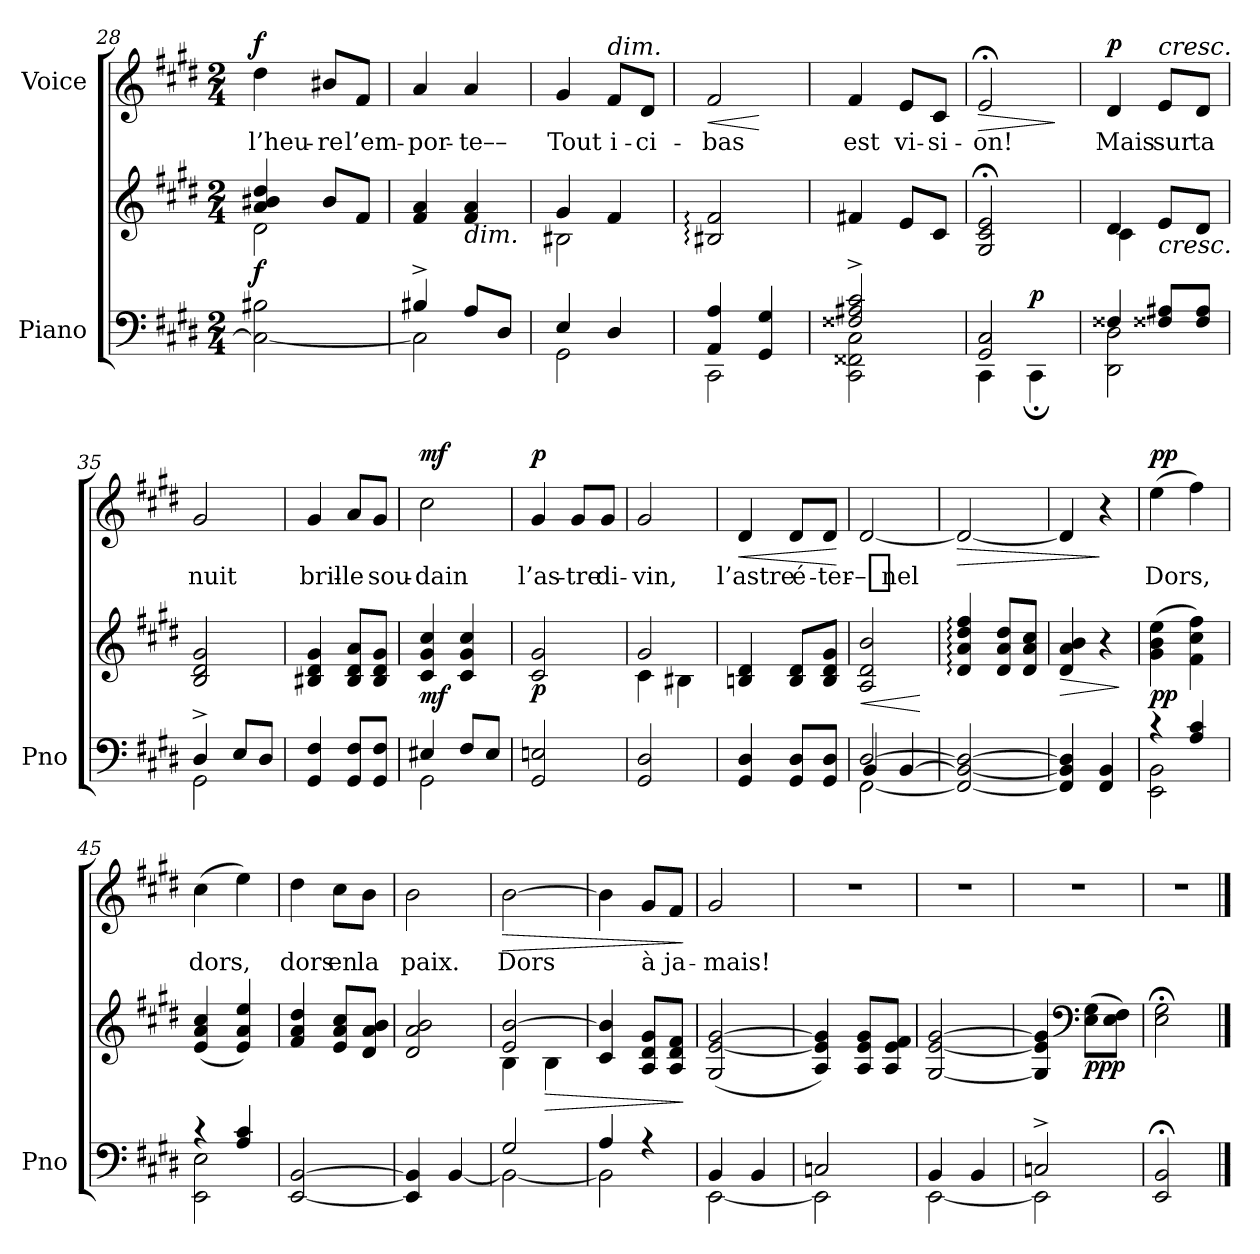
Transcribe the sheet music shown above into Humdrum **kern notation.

**kern	**kern	**dynam	**kern	**text	**dynam
*part2	*part2	*part2	*part1	*part1	*part1
*staff3	*staff2	*staff2/3	*staff1	*staff1	*staff1
*I"Piano	*	*	*I"Voice	*	*
*I'Pno	*	*	*	*	*
!!LO:PB:g=z
*clefF4	*clefG2	*	*clefG2	*	*
*k[f#c#g#d#]	*k[f#c#g#d#]	*	*k[f#c#g#d#]	*	*
*M2/4	*M2/4	*	*M2/4	*	*
=28	=28	=28	=28	=28	=28
*	*^	*	*	*	*
!	!	!	!LO:DY:b	!	!LO:LY:b	!LO:DY:a
2C#\_ 2B#X\	4a/ 4b#X/ 4dd#/	2d#\	f	4dd#\	l’heu-	f
!	!	!	!	!	!LO:LY:b	!
.	8b#/L	.	.	8b#X/L	-re	.
!	!	!	!	!	!LO:LY:b	!
.	8f#/J	.	.	8f#/J	l’em-	.
*	*v	*v	*	*	*	*
=29	=29	=29	=29	=29	=29
*^	*	*	*	*	*
!	!	!	!	!	!LO:LY:b	!
4B#X^/	2C#\]	4f#/ 4a/	.	4a/	-por-	.
!	!	!LO:TX:b:i:t=dim.	!	!	!	!
!	!	!	!	!	!LO:LY:b	!
8A/L	.	4f#/ 4a/	.	4a/	-te––	.
8D#/J	.	.	.	.	.	.
=30	=30	=30	=30	=30	=30	=30
*	*	*^	*	*	*	*
!	!	!	!	!	!	!LO:LY:b	!
4E/	2GG#\	4g#/	2B#X\	.	4g#/	Tout	.
!	!	!	!	!	!LO:TX:a:i:t=dim.	!	!
!	!	!	!	!	!	!LO:LY:b	!
4D#/	.	4f#/	.	.	8f#/L	i-	.
!	!	!	!	!	!	!LO:LY:b	!
.	.	.	.	.	8d#/J	-ci-	.
*	*	*v	*v	*	*	*	*
=31	=31	=31	=31	=31	=31	=31
!	!	!	!	!	!LO:LY:b	!LO:HP:b
*	*	*	*	*^	*	*
4AA/ 4A/	2CC#\	2B#X/: 2f#/:	.	2f#/	4ryy	-bas	<
4GG#/ 4G#/	.	.	.	.	4ryy	.	[
=32	=32	=32	=32	=32	=32	=32	=32
!	!	!	!	!	!	!LO:LY:b	!
*	*	*	*	*v	*v	*	*
2F##X/^ 2A#X/^ 2c#/^	2CC#\ 2FF##X\ 2C#\	4f#X/	.	4f#/	est	.
!	!	!	!	!	!LO:LY:b	!
.	.	8e/L	.	8e/L	vi-	.
!	!	!	!	!	!LO:LY:b	!
.	.	8c#/J	.	8c#/J	-si-	.
=33	=33	=33	=33	=33	=33	=33
!	!	!	!	!	!LO:LY:b	!LO:HP:b
2GG#/ 2C#/	4CC#\	2G#/;< 2c#/;< 2e/;<	.	2e;</	-on!	>
!	!	!	!LO:DY:a=2	!	!	!
.	4CC#;<\	.	p	.	.	.
*v	*v	*	*	*	*	*
.	.	.	.	.	]
=34	=34	=34	=34	=34	=34
*^	*^	*	*	*	*
*	*^	*	*	*	*	*	*
!	!	!	!	!	!	!	!LO:LY:b	!LO:DY:a
4ryy	4F##X/	2DD#\ 2D#\	4d#/	4c#\	.	4d#/	Mais	p
!	!	!	!	!	!	!LO:TX:a:i:t=cresc.	!	!
!	!	!	!LO:TX:b:i:t=cresc.	!	!	!	!	!
!	!	!	!	!	!	!	!LO:LY:b	!
8F##X/ 8A#X/L	4ryy	.	8e/L	4ryy	.	8e/L	sur	.
!	!	!	!	!	!	!	!LO:LY:b	!
8F##/ 8A#/J	.	.	8d#/J	.	.	8d#/J	ta	.
*	*v	*v	*	*	*	*	*	*
*	*	*v	*v	*	*	*	*
!!LO:LB:g=z
=35	=35	=35	=35	=35	=35	=35
!	!	!	!	!	!LO:LY:b	!
4D#^/	2GG#\	2B/ 2d#/ 2g#/	.	2g#/	nuit	.
8E/L	.	.	.	.	.	.
8D#/J	.	.	.	.	.	.
*v	*v	*	*	*	*	*
=36	=36	=36	=36	=36	=36
!	!	!	!	!LO:LY:b	!
4GG#/ 4F#/	4B#X/ 4d#/ 4g#/	.	4g#/	bril-	.
!	!	!	!	!LO:LY:b	!
8GG#/ 8F#/L	8B#/ 8d#/ 8a/L	.	8a/L	-le	.
!	!	!	!	!LO:LY:b	!
8GG#/ 8F#/J	8B#/ 8d#/ 8g#/J	.	8g#/J	sou-	.
=37	=37	=37	=37	=37	=37
*^	*	*	*	*	*
!	!	!	!LO:DY:b	!	!LO:LY:b	!LO:DY:a
4E#X/	2GG#\	4c#/ 4g#/ 4cc#/	mf	2cc#\	-dain	mf
8F#/L	.	4c#/ 4g#/ 4cc#/	.	.	.	.
8E#/J	.	.	.	.	.	.
*v	*v	*	*	*	*	*
=38	=38	=38	=38	=38	=38
!	!	!LO:DY:b	!	!LO:LY:b	!LO:DY:a
2GG#/ 2En/	2c#/ 2g#/	p	4g#/	l’as-	p
!	!	!	!	!LO:LY:b	!
.	.	.	8g#/L	-tre	.
!	!	!	!	!LO:LY:b	!
.	.	.	8g#/J	di-	.
=39	=39	=39	=39	=39	=39
*	*^	*	*	*	*
!	!	!	!	!	!LO:LY:b	!
2GG#/ 2D#/	2g#/	4c#\	.	2g#/	-vin,	.
.	.	4B#X\	.	.	.	.
=40	=40	=40	=40	=40	=40	=40
!	!	!	!	!	!LO:LY:b	!LO:HP:b
*	*v	*v	*	*	*	*
4GG#/ 4D#/	4Bn/ 4d#/	.	4d#/	l’astre	<
!	!	!	!	!LO:LY:b	!
8GG#/ 8D#/L	8B/ 8d#/L	.	8d#/L	é-	.
!	!	!	!	!LO:LY:b	!
8GG#/ 8D#/J	8B/ 8d#/ 8g#/J	.	8d#/J	-ter-	.
.	.	.	.	.	[
!!LO:LB:g=z
=41	=41	=41	=41	=41	=41
*^	*	*	*	*	*
*	*^	*	*	*	*	*
!	!	!	!	!LO:HP:b	!	!LO:LY:b	!
[2D#/	[2FF#\	4BB/	2A/ 2d#/ 2b/	<	[2d#/	-– nel	.
.	.	[4BB/	.	.	.	.	.
*v	*v	*v	*	*	*	*	*
.	.	[	.	.	.
=42	=42	=42	=42	=42	=42
!	!	!	!	!	!LO:HP:b
2FF#/_ 2BB/_ 2D#/_	4d#/: 4a/: 4dd#/: 4ff#/:	.	2d#/_	.	>
.	8d#/ 8a/ 8dd#/L	.	.	.	.
.	8d#/ 8a/ 8cc#/J	.	.	.	.
=43	=43	=43	=43	=43	=43
!	!	!LO:HP:b	!	!	!
4FF#/] 4BB/] 4D#/]	4d#/ 4a/ 4b/	>	4d#/]	.	.
4FF#/ 4BB/	4r	.	4r	.	]
.	.	]	.	.	.
=44	=44	=44	=44	=44	=44
*^	*	*	*	*	*
!	!	!	!LO:DY:b	!	!LO:LY:b	!LO:DY:a
4r	2EE\ 2BB\	(>4g#\ 4b\ 4ee\	pp	(>4ee\	Dors,	pp
4A/ 4c#/	.	4f#\ 4cc#\ 4ff#\)	.	4ff#\)	.	.
=45	=45	=45	=45	=45	=45	=45
!	!	!	!	!	!LO:LY:b	!
4r	2EE\ 2E\	(>4e/ 4a/ 4cc#/	.	(>4cc#\	dors,	.
4A/ 4c#/	.	4e/ 4a/ 4ee/)	.	4ee\)	.	.
*v	*v	*	*	*	*	*
=46	=46	=46	=46	=46	=46
!	!	!	!	!LO:LY:b	!
[2EE/ [2BB/	4f#/ 4a/ 4dd#/	.	4dd#\	dors	.
!	!	!	!	!LO:LY:b	!
.	8e/ 8a/ 8cc#/L	.	8cc#\L	en	.
!	!	!	!	!LO:LY:b	!
.	8d#/ 8a/ 8b/J	.	8b\J	la	.
=47	=47	=47	=47	=47	=47
!	!	!	!	!LO:LY:b	!
4EE/] 4BB/]	2d#/ 2a/ 2b/	.	2b\	paix.	.
[4BB/	.	.	.	.	.
!!LO:LB:g=z
=48	=48	=48	=48	=48	=48
*^	*^	*	*	*	*
!	!	!	!	!	!	!LO:LY:b	!LO:HP:b
2G#/	2BB\_	2e/ [2b/	4B\	.	[2b\	Dors	>
!	!	!	!	!LO:HP:b	!	!	!
.	.	.	4B\	>	.	.	.
*	*	*v	*v	*	*	*	*
=49	=49	=49	=49	=49	=49	=49
4A/	2BB\]	4c#/ 4b/]	.	4b\]	.	.
!	!	!	!	!	!LO:LY:b	!
4r	.	8A/ 8d#/ 8g#/L	.	8g#/L	à	.
!	!	!	!	!	!LO:LY:b	!
.	.	8A/ 8d#/ 8f#/J	.	8f#/J	ja-	.
*v	*v	*	*	*	*	*
.	.	]	.	.	]
=50	=50	=50	=50	=50	=50
*^	*	*	*	*	*
!	!	!	!	!	!LO:LY:b	!
4BB/	[2EE\	(<2G#/ [2e/ [2g#/	.	2g#/	-mais!	.
4BB/	.	.	.	.	.	.
=51	=51	=51	=51	=51	=51	=51
2Cn/	2EE\]	4A/ 4e/] 4g#/])	.	2r	.	.
.	.	8A/ 8e/ 8g#/L	.	.	.	.
.	.	8A/ 8e/ 8f#/J	.	.	.	.
=52	=52	=52	=52	=52	=52	=52
4BB/	[2EE\	[2G#/ [2e/ [2g#/	.	2r	.	.
4BB/	.	.	.	.	.	.
=53	=53	=53	=53	=53	=53	=53
2Cn^/	2EE\]	4G#/] 4e/] 4g#/]	.	2r	.	.
*	*	*clefF4	*	*	*	*
!	!	!	!LO:DY:b	!	!	!
.	.	(>8E\ 8G#\L	ppp	.	.	.
.	.	8E\ 8F#\J)	.	.	.	.
*v	*v	*	*	*	*	*
=54	=54	=54	=54	=54	=54
2EE/;< 2BB/;<	2E\;< 2G#\;<	.	2r	.	.
==	==	==	==	==	==
*-	*-	*-	*-	*-	*-
